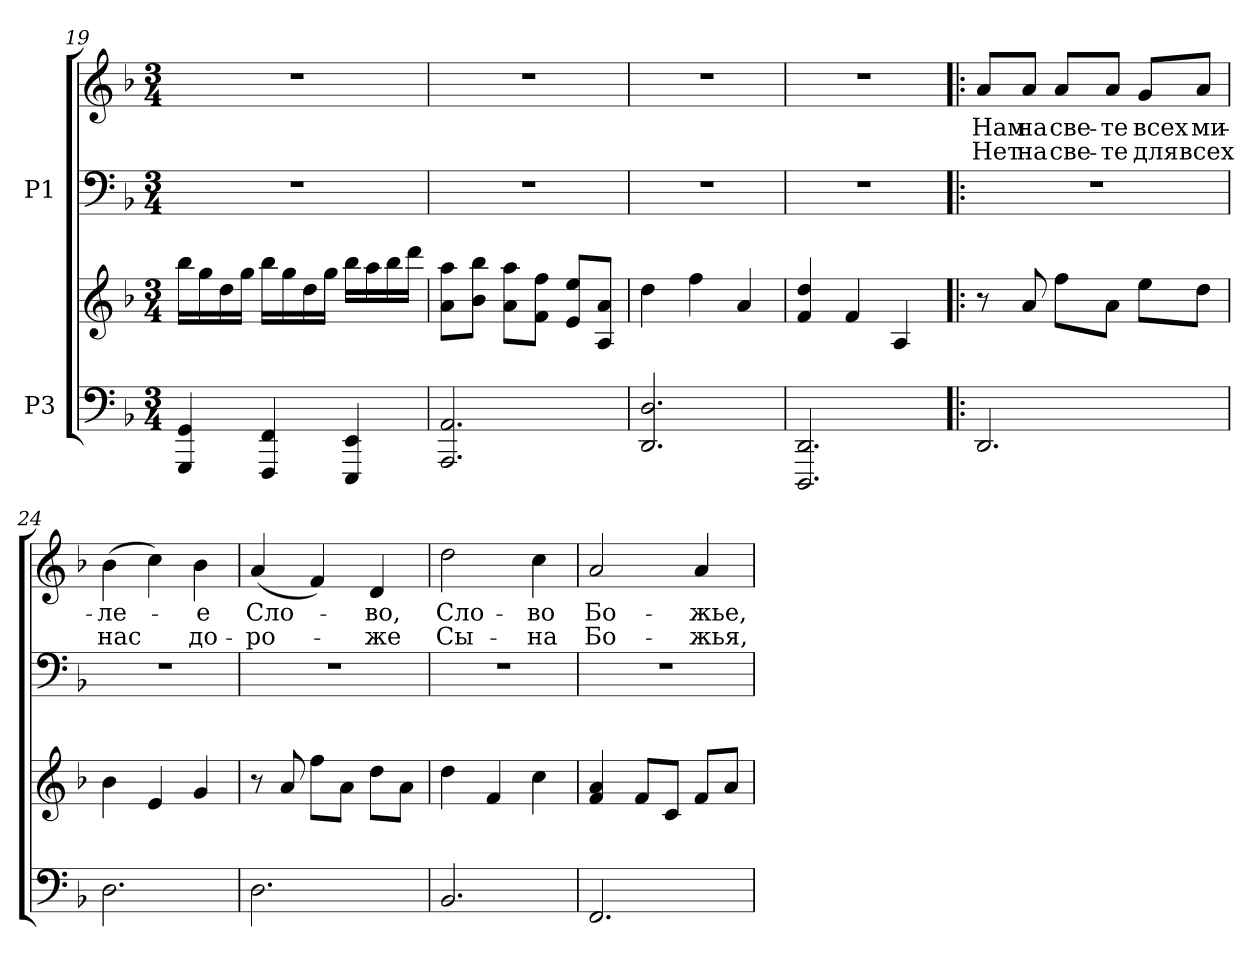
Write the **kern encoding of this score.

**kern	**kern	**kern	**kern	**text	**text
*part2	*part2	*part1	*part1	*part1	*part1
*staff4	*staff3	*staff2	*staff1	*staff1	*staff1
*I"P3	*	*I"P1	*	*	*
*clefF4	*clefG2	*clefF4	*clefG2	*	*
*k[b-]	*k[b-]	*k[b-]	*k[b-]	*	*
*F:	*F:	*F:	*F:	*	*
*M3/4	*M3/4	*M3/4	*M3/4	*	*
=19	=19	=19	=19	=19	=19
!	!	!LO:N:vis=1	!LO:N:vis=1	!	!
4GGGi/ 4GGi	16bb-i\LL	2.r	2.r	.	.
.	16ggi\	.	.	.	.
.	16ddi\	.	.	.	.
.	16ggi\JJ	.	.	.	.
4FFFi/ 4FFi	16bb-i\LL	.	.	.	.
.	16ggi\	.	.	.	.
.	16ddi\	.	.	.	.
.	16ggi\JJ	.	.	.	.
4EEEi/ 4EEi	16bb-i\LL	.	.	.	.
.	16aai\	.	.	.	.
.	16bb-i\	.	.	.	.
.	16dddi\JJ	.	.	.	.
=20	=20	=20	=20	=20	=20
!	!	!LO:N:vis=1	!LO:N:vis=1	!	!
2.AAAi/ 2.AAi	8ai\ 8aaiL	2.r	2.r	.	.
.	8b-i\ 8bb-iJ	.	.	.	.
.	8ai\ 8aaiL	.	.	.	.
.	8fi\ 8ffiJ	.	.	.	.
.	8ei/ 8eeiL	.	.	.	.
.	8Ai/ 8aiJ	.	.	.	.
=21	=21	=21	=21	=21	=21
!	!	!LO:N:vis=1	!LO:N:vis=1	!	!
2.DDi/ 2.Di	4ddi\	2.r	2.r	.	.
.	4ffi\	.	.	.	.
.	4ai/	.	.	.	.
=22	=22	=22	=22	=22	=22
!	!	!LO:N:vis=1	!LO:N:vis=1	!	!
2.DDDi/ 2.DDi	4fi/ 4ddi	2.r	2.r	.	.
.	4fi/	.	.	.	.
.	4Ai/	.	.	.	.
!!LO:PB:g=z
=23!|:	=23!|:	=23!|:	=23!|:	=23!|:	=23!|:
!	!	!LO:N:vis=1	!	!	!
*	*MM120	*	*MM120	*	*
!	!	!	!	!LO:LY:b:color=#000000	!LO:LY:b:color=#000000
2.DDi/	8r	2.r	8ai/L	Нам	Нет
!	!	!	!	!LO:LY:b:color=#000000	!LO:LY:b:color=#000000
.	8ai/	.	8ai/J	на	на
!	!	!	!	!LO:LY:b:color=#000000	!LO:LY:b:color=#000000
.	8ffi\L	.	8ai/L	све-	све-
!	!	!	!	!LO:LY:b:color=#000000	!LO:LY:b:color=#000000
.	8ai\J	.	8ai/J	-те	-те
!	!	!	!	!LO:LY:b:color=#000000	!LO:LY:b:color=#000000
.	8eei\L	.	8gi/L	всех	для
!	!	!	!	!LO:LY:b:color=#000000	!LO:LY:b:color=#000000
.	8ddi\J	.	8ai/J	ми-	всех
=24	=24	=24	=24	=24	=24
!	!	!LO:N:vis=1	!	!	!
!	!	!	!	!LO:LY:b:color=#000000	!LO:LY:b:color=#000000
2.Di\	4b-i\	2.r	(4b-i\	-ле-	нас
.	4ei/	.	4cci\)	.	.
!	!	!	!	!LO:LY:b:color=#000000	!LO:LY:b:color=#000000
.	4gi/	.	4b-i\	-е	до-
=25	=25	=25	=25	=25	=25
!	!	!LO:N:vis=1	!	!	!
!	!	!	!	!LO:LY:b:color=#000000	!LO:LY:b:color=#000000
2.Di\	8r	2.r	(4ai/	Сло-	-ро-
.	8ai/	.	.	.	.
.	8ffi\L	.	4fi/)	.	.
.	8ai\J	.	.	.	.
!	!	!	!	!LO:LY:b:color=#000000	!LO:LY:b:color=#000000
.	8ddi\L	.	4di/	-во,	-же
.	8ai\J	.	.	.	.
=26	=26	=26	=26	=26	=26
!	!	!LO:N:vis=1	!	!	!
!	!	!	!	!LO:LY:b:color=#000000	!LO:LY:b:color=#000000
2.BB-i/	4ddi\	2.r	2ddi\	Сло-	Сы-
.	4fi/	.	.	.	.
!	!	!	!	!LO:LY:b:color=#000000	!LO:LY:b:color=#000000
.	4cci\	.	4cci\	-во	-на
=27	=27	=27	=27	=27	=27
!	!	!LO:N:vis=1	!	!	!
!	!	!	!	!LO:LY:b:color=#000000	!LO:LY:b:color=#000000
2.FFi/	4fi/ 4ai	2.r	2ai/	Бо-	Бо-
.	8fi/L	.	.	.	.
.	8ci/J	.	.	.	.
!	!	!	!	!LO:LY:b:color=#000000	!LO:LY:b:color=#000000
.	8fi/L	.	4ai/	-жье,	-жья,
.	8ai/J	.	.	.	.
=	=	=	=	=	=
*-	*-	*-	*-	*-	*-
